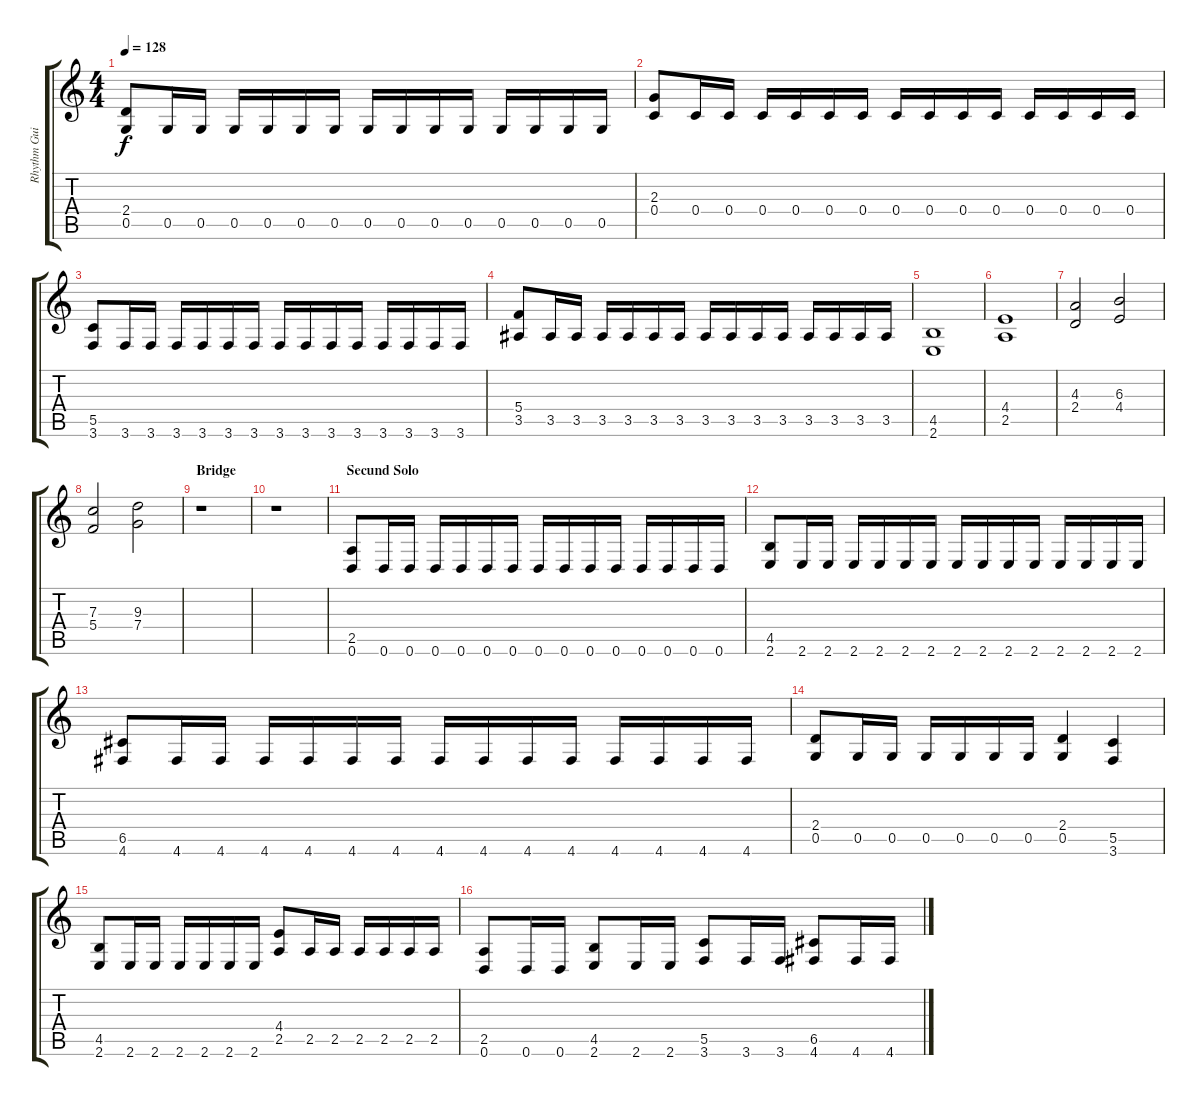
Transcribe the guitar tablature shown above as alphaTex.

\track ("Rhythm Guitar" "Rhythm Gui") {instrument distortionguitar}
\staff {score tabs}
\tuning (D4 A3 F3 C3 G2 D2) {hide}
\ts (4 4)
\tempo 128
\clef g2
\ks c
(2.4 0.5).8{dy f} 0.5.16 0.5.16 0.5.16 0.5.16 0.5.16 0.5.16 0.5.16 0.5.16 0.5.16 0.5.16 0.5.16 0.5.16 0.5.16 0.5.16 |
(2.3 0.4).8 0.4.16 0.4.16 0.4.16 0.4.16 0.4.16 0.4.16 0.4.16 0.4.16 0.4.16 0.4.16 0.4.16 0.4.16 0.4.16 0.4.16 |
(5.5 3.6).8 3.6.16 3.6.16 3.6.16 3.6.16 3.6.16 3.6.16 3.6.16 3.6.16 3.6.16 3.6.16 3.6.16 3.6.16 3.6.16 3.6.16 |
(5.4 3.5).8 3.5.16 3.5.16 3.5.16 3.5.16 3.5.16 3.5.16 3.5.16 3.5.16 3.5.16 3.5.16 3.5.16 3.5.16 3.5.16 3.5.16 |
(4.5 2.6).1 |
(4.4 2.5).1 |
(4.3 2.4).2 (6.3 4.4).2 |
(7.3 5.4).2 (9.3 7.4).2 |
\section ("" "Bridge")
r.1 |
r.1 |
\section ("" "Secund Solo")
(2.5 0.6).8 0.6.16 0.6.16 0.6.16 0.6.16 0.6.16 0.6.16 0.6.16 0.6.16 0.6.16 0.6.16 0.6.16 0.6.16 0.6.16 0.6.16 |
(4.5 2.6).8 2.6.16 2.6.16 2.6.16 2.6.16 2.6.16 2.6.16 2.6.16 2.6.16 2.6.16 2.6.16 2.6.16 2.6.16 2.6.16 2.6.16 |
(6.5 4.6).8 4.6.16 4.6.16 4.6.16 4.6.16 4.6.16 4.6.16 4.6.16 4.6.16 4.6.16 4.6.16 4.6.16 4.6.16 4.6.16 4.6.16 |
(2.4 0.5).8 0.5.16 0.5.16 0.5.16 0.5.16 0.5.16 0.5.16 (2.4 0.5).4 (5.5 3.6).4 |
(4.5 2.6).8 2.6.16 2.6.16 2.6.16 2.6.16 2.6.16 2.6.16 (4.4 2.5).8 2.5.16 2.5.16 2.5.16 2.5.16 2.5.16 2.5.16 |
(2.5 0.6).8 0.6.16 0.6.16 (4.5 2.6).8 2.6.16 2.6.16 (5.5 3.6).8 3.6.16 3.6.16 (6.5 4.6).8 4.6.16 4.6.16
